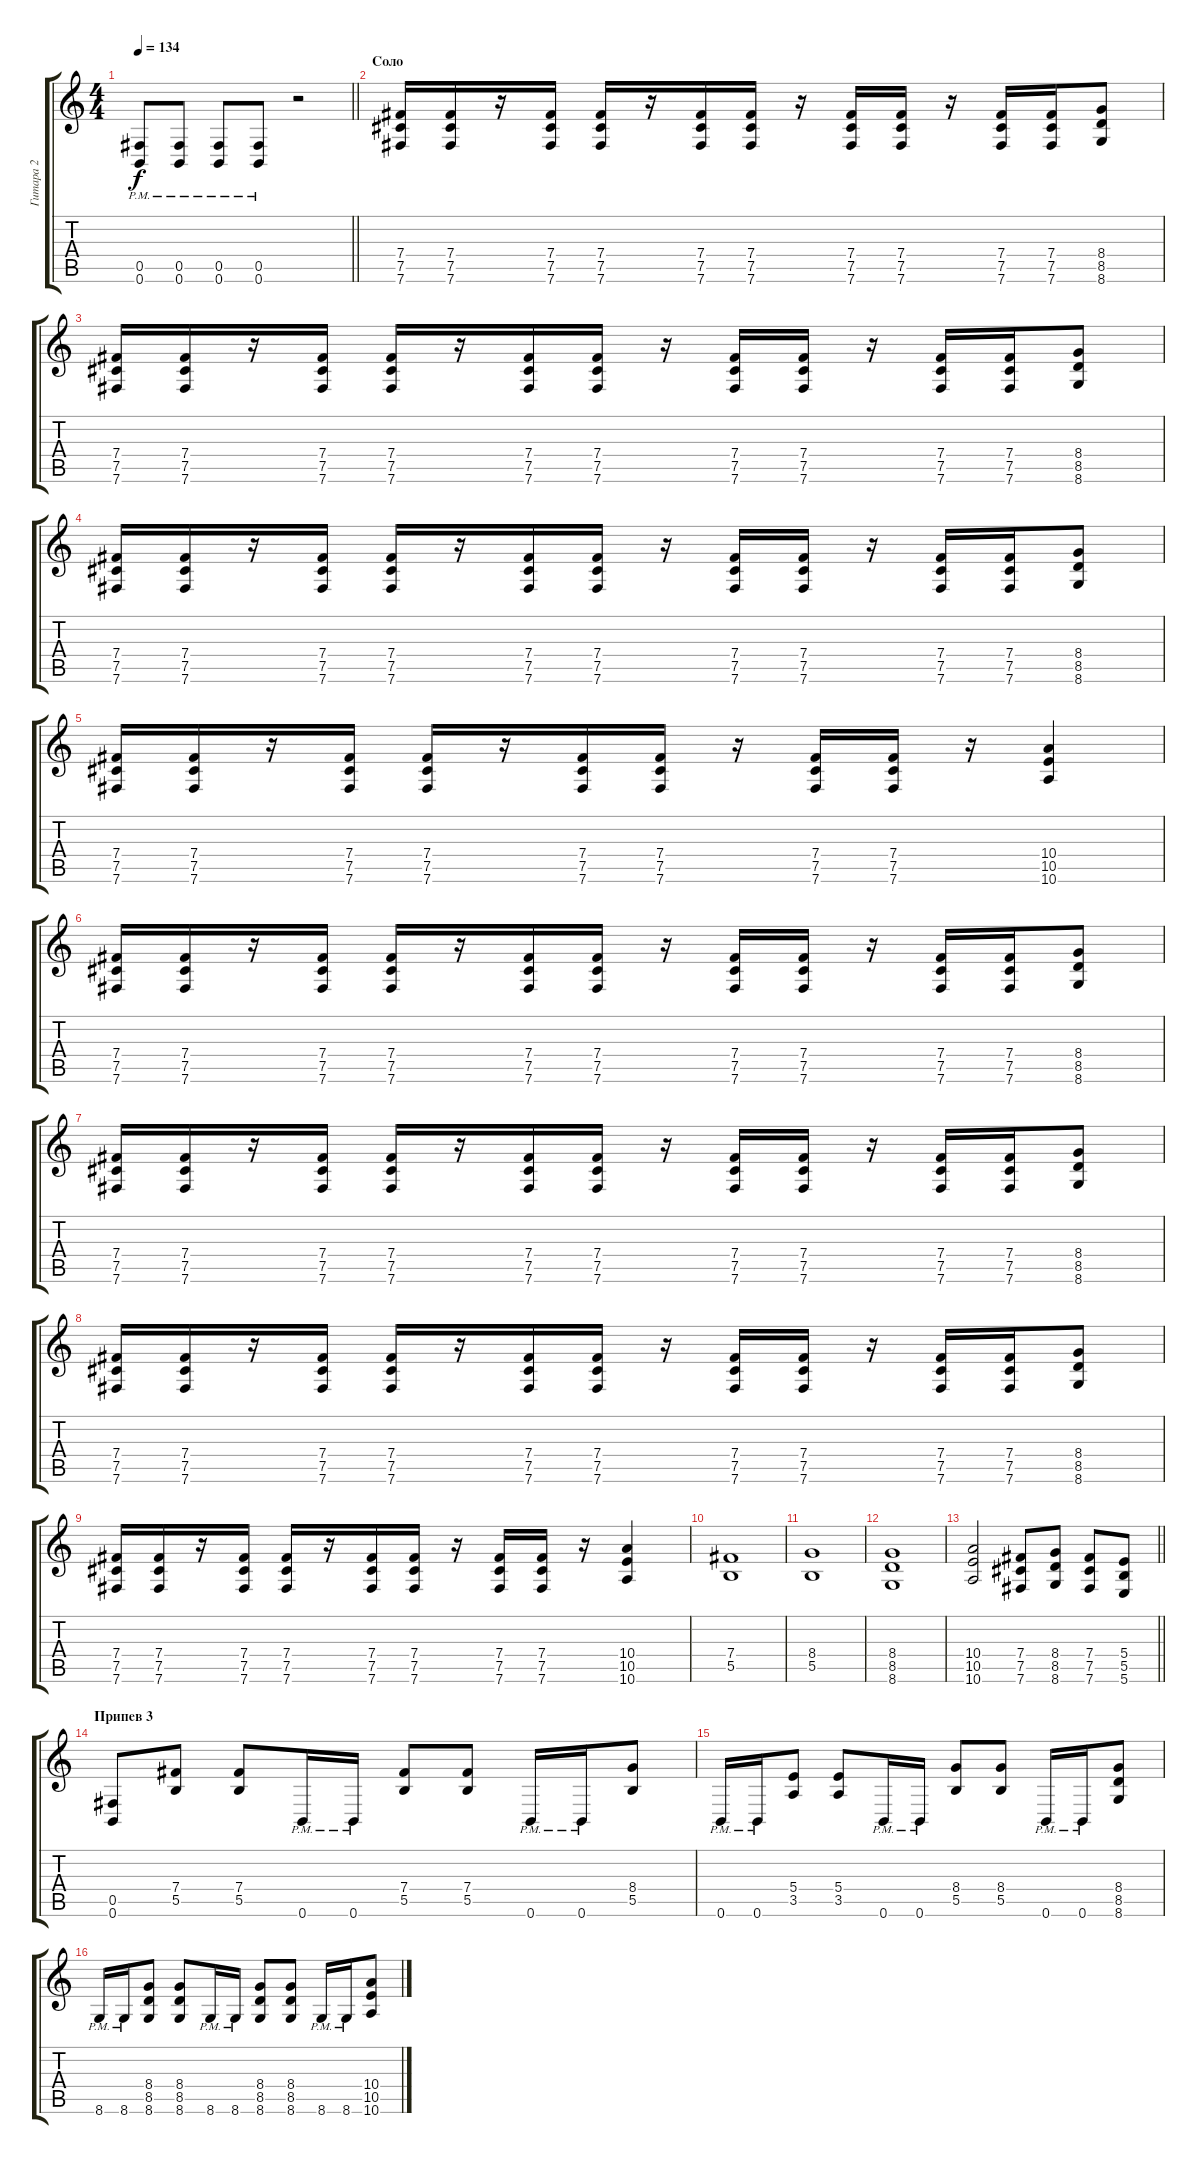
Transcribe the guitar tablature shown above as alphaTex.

\track ("Гитара 2" "Гитара 2") {instrument distortionguitar}
\staff {score tabs}
\tuning (Db4 Ab3 E3 B2 Gb2 B1) {hide}
\ts (4 4)
\tempo 134
\clef g2
\barLineRight lightlight
\ks c
(0.5{pm} 0.6{pm}).8{dy f} (0.5{pm} 0.6{pm}).8 (0.5{pm} 0.6{pm}).8 (0.5{pm} 0.6{pm}).8 r.2 |
\section ("" "Соло")
(7.4 7.5 7.6).16 (7.4 7.5 7.6).16 r.16 (7.4 7.5 7.6).16 (7.4 7.5 7.6).16 r.16 (7.4 7.5 7.6).16 (7.4 7.5 7.6).16 r.16 (7.4 7.5 7.6).16 (7.4 7.5 7.6).16 r.16 (7.4 7.5 7.6).16 (7.4 7.5 7.6).16 (8.4 8.5 8.6).8 |
(7.4 7.5 7.6).16 (7.4 7.5 7.6).16 r.16 (7.4 7.5 7.6).16 (7.4 7.5 7.6).16 r.16 (7.4 7.5 7.6).16 (7.4 7.5 7.6).16 r.16 (7.4 7.5 7.6).16 (7.4 7.5 7.6).16 r.16 (7.4 7.5 7.6).16 (7.4 7.5 7.6).16 (8.4 8.5 8.6).8 |
(7.4 7.5 7.6).16 (7.4 7.5 7.6).16 r.16 (7.4 7.5 7.6).16 (7.4 7.5 7.6).16 r.16 (7.4 7.5 7.6).16 (7.4 7.5 7.6).16 r.16 (7.4 7.5 7.6).16 (7.4 7.5 7.6).16 r.16 (7.4 7.5 7.6).16 (7.4 7.5 7.6).16 (8.4 8.5 8.6).8 |
(7.4 7.5 7.6).16 (7.4 7.5 7.6).16 r.16 (7.4 7.5 7.6).16 (7.4 7.5 7.6).16 r.16 (7.4 7.5 7.6).16 (7.4 7.5 7.6).16 r.16 (7.4 7.5 7.6).16 (7.4 7.5 7.6).16 r.16 (10.4 10.5 10.6).4 |
(7.4 7.5 7.6).16 (7.4 7.5 7.6).16 r.16 (7.4 7.5 7.6).16 (7.4 7.5 7.6).16 r.16 (7.4 7.5 7.6).16 (7.4 7.5 7.6).16 r.16 (7.4 7.5 7.6).16 (7.4 7.5 7.6).16 r.16 (7.4 7.5 7.6).16 (7.4 7.5 7.6).16 (8.4 8.5 8.6).8 |
(7.4 7.5 7.6).16 (7.4 7.5 7.6).16 r.16 (7.4 7.5 7.6).16 (7.4 7.5 7.6).16 r.16 (7.4 7.5 7.6).16 (7.4 7.5 7.6).16 r.16 (7.4 7.5 7.6).16 (7.4 7.5 7.6).16 r.16 (7.4 7.5 7.6).16 (7.4 7.5 7.6).16 (8.4 8.5 8.6).8 |
(7.4 7.5 7.6).16 (7.4 7.5 7.6).16 r.16 (7.4 7.5 7.6).16 (7.4 7.5 7.6).16 r.16 (7.4 7.5 7.6).16 (7.4 7.5 7.6).16 r.16 (7.4 7.5 7.6).16 (7.4 7.5 7.6).16 r.16 (7.4 7.5 7.6).16 (7.4 7.5 7.6).16 (8.4 8.5 8.6).8 |
(7.4 7.5 7.6).16 (7.4 7.5 7.6).16 r.16 (7.4 7.5 7.6).16 (7.4 7.5 7.6).16 r.16 (7.4 7.5 7.6).16 (7.4 7.5 7.6).16 r.16 (7.4 7.5 7.6).16 (7.4 7.5 7.6).16 r.16 (10.4 10.5 10.6).4 |
(7.4 5.5).1 |
(8.4 5.5).1 |
(8.4 8.5 8.6).1 |
\barLineRight lightlight
(10.4 10.5 10.6).2 (7.4 7.5 7.6).8 (8.4 8.5 8.6).8 (7.4 7.5 7.6).8 (5.4 5.5 5.6).8 |
\section ("" "Припев 3")
(0.5 0.6).8 (7.4 5.5).8 (7.4 5.5).8 0.6{pm}.16 0.6{pm}.16 (7.4 5.5).8 (7.4 5.5).8 0.6{pm}.16 0.6{pm}.16 (8.4 5.5).8 |
0.6{pm}.16 0.6{pm}.16 (5.4 3.5).8 (5.4 3.5).8 0.6{pm}.16 0.6{pm}.16 (8.4 5.5).8 (8.4 5.5).8 0.6{pm}.16 0.6{pm}.16 (8.4 8.5 8.6).8 |
8.6{pm}.16 8.6{pm}.16 (8.4 8.5 8.6).8 (8.4 8.5 8.6).8 8.6{pm}.16 8.6{pm}.16 (8.4 8.5 8.6).8 (8.4 8.5 8.6).8 8.6{pm}.16 8.6{pm}.16 (10.4 10.5 10.6).8
